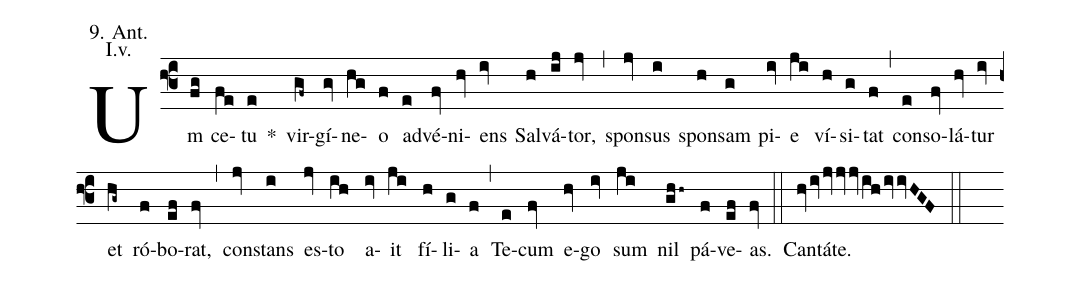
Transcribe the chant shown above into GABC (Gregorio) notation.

annotation: 9. Ant.;
annotation: I.v.;
%%
(f3)
Um(fg) ce(fe)tu(e) *() vir(gf~)gí(gv)ne(hg)o(f) ad(e)vé(fv)ni(hv)ens(iv) Sal(h)vá(ij)tor,(jv) (,)
spon(jv)sus(i) spon(h)sam(g) pi(iv)e(ji) ví(h)si(g)tat(f) (,)
con(e)so(fv)lá(hv)tur(iv) et(hg~) ró(f)bo(ef)rat,(fv) (,)
con(jv)stans(i) es(jv)to(ih) a(iv)it(ji) fí(h)li(g)a(f) (,)
Te(e)cum(fv) e(hv)go(iv) sum(ji) nil(ghh~) pá(f)ve(ef)as.(fv) (::)

Cantáte.(hvivjvjvjvihivivHGF) (::)
